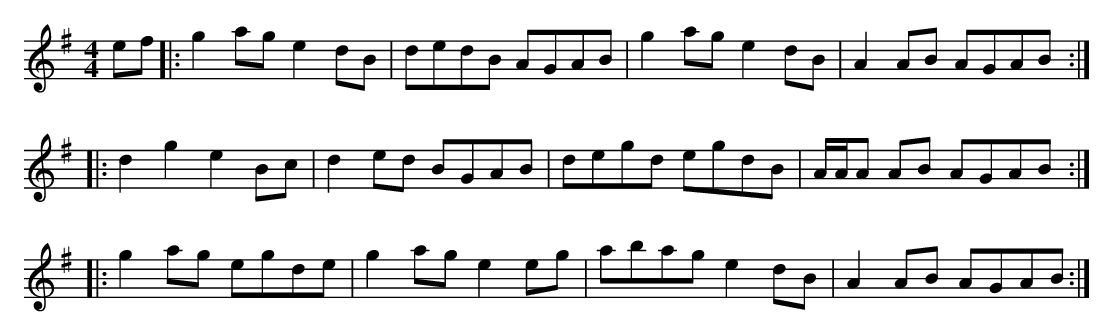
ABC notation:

X:1
M:4/4
K:G
ef|:g2 ag e2 dB|dedB AGAB|g2 ag e2 dB|A2 AB AGAB:|
|:d2 g2 e2 Bc|d2 ed BGAB|degd egdB|A/A/A AB AGAB:|
|:g2 ag egde|g2 ag e2 eg|abag e2 dB|A2 AB AGAB:|
